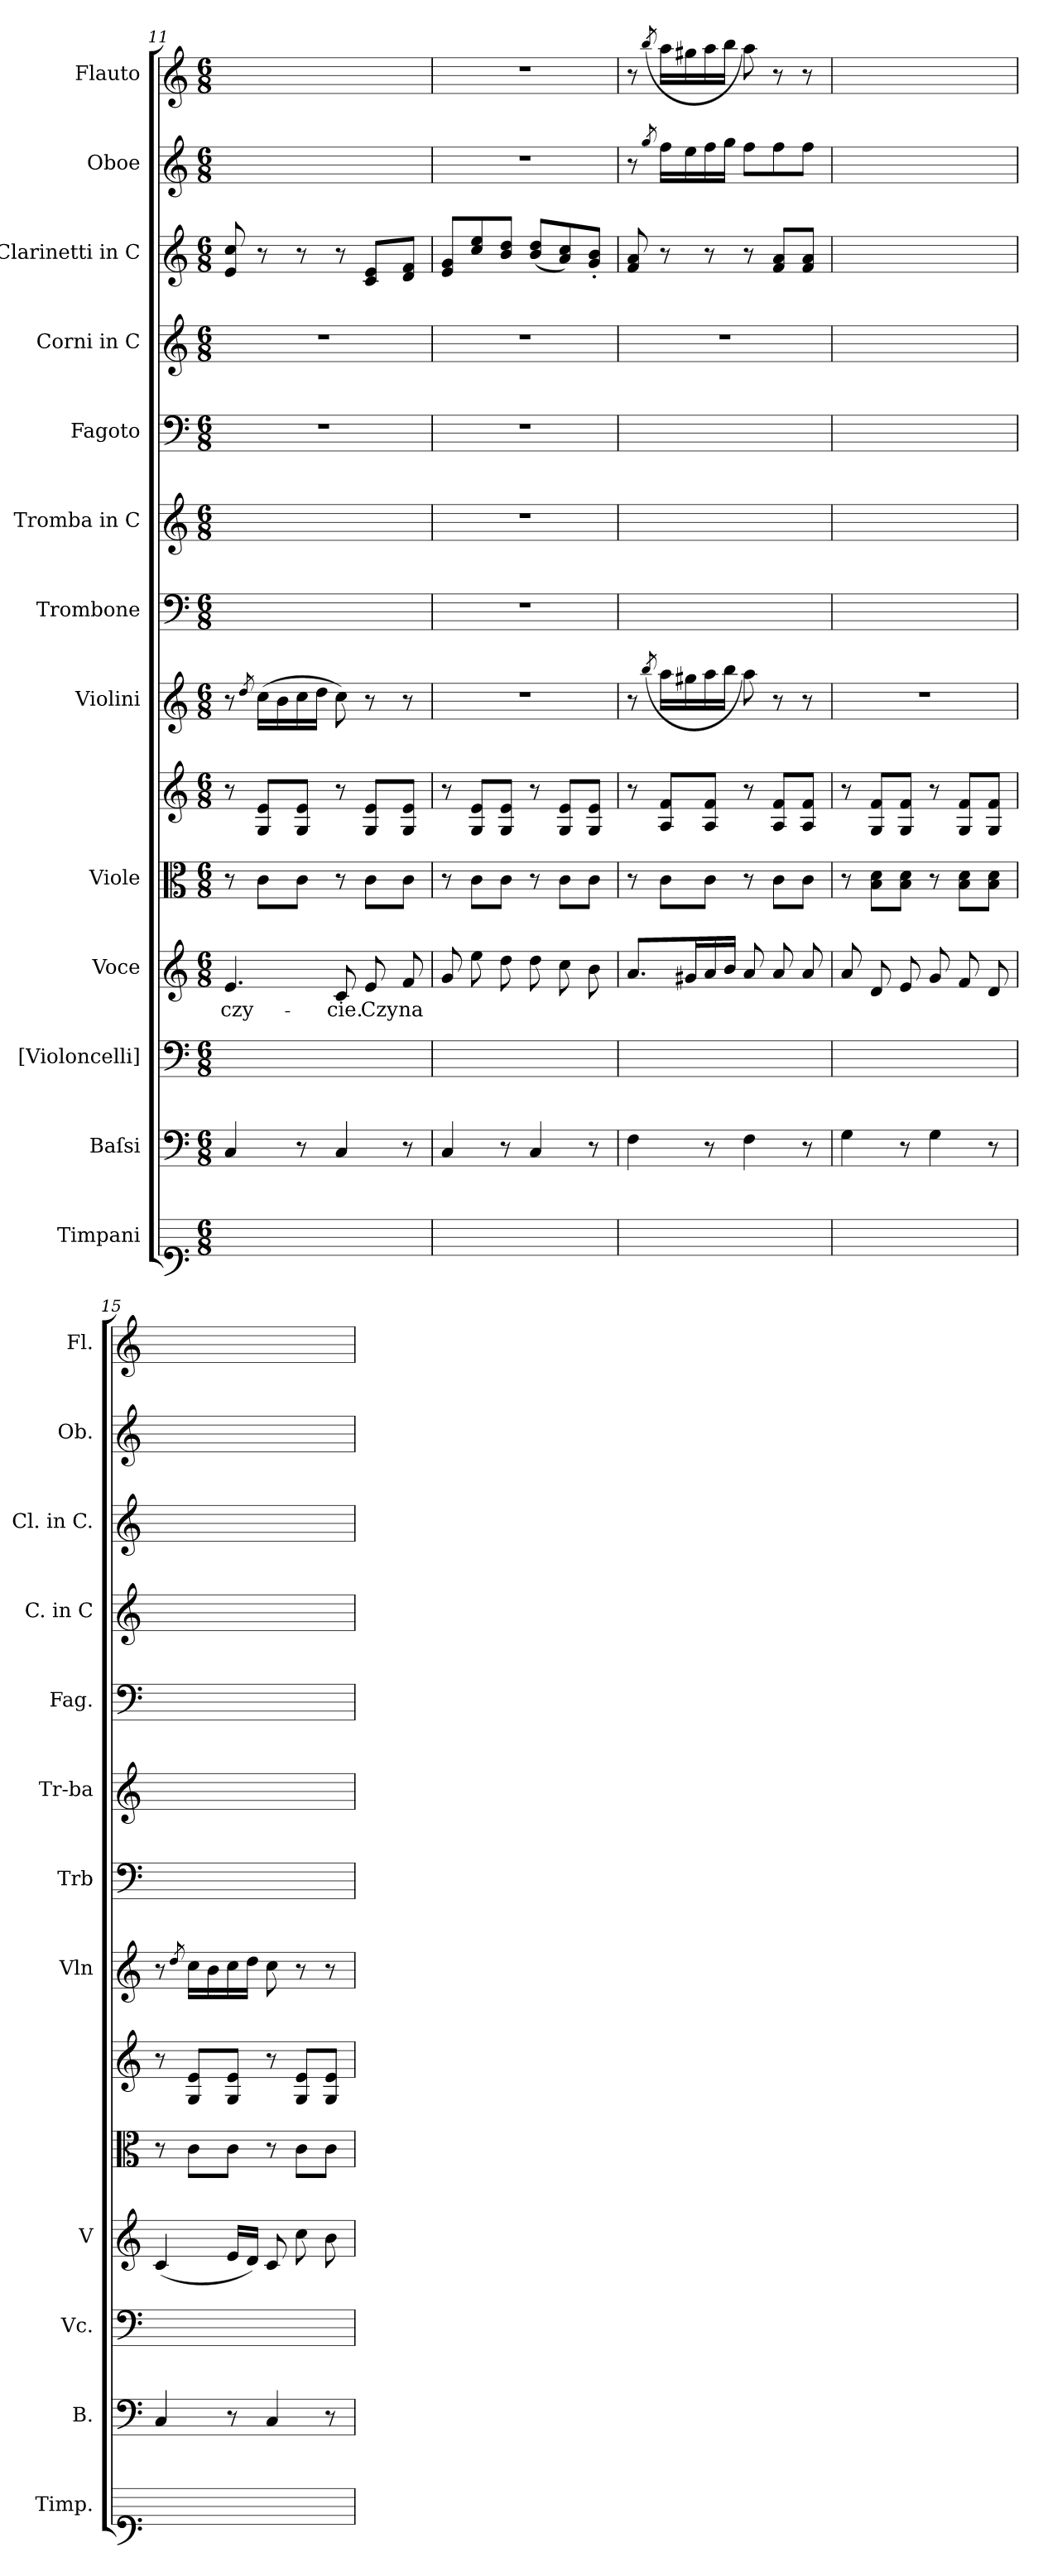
**kern	**kern	**kern	**kern	**text	**kern	**kern	**kern	**kern	**kern	**kern	**kern	**kern	**kern	**kern
*part14	*part13	*part12	*part11	*part11	*part10	*part9	*part8	*part7	*part6	*part5	*part4	*part3	*part2	*part1
*staff14	*staff13	*staff12	*staff11	*staff11	*staff10	*staff9	*staff8	*staff7	*staff6	*staff5	*staff4	*staff3	*staff2	*staff1
*I"Timpani	*I"Baſsi	*I"[Violoncelli]	*I"Voce	*	*I"Viole	*	*I"Violini	*I"Trombone	*I"Tromba in C	*I"Fagoto	*I"Corni in C	*I"Clarinetti in C	*I"Oboe	*I"Flauto
*I'Timp.	*I'B.	*I'Vc.	*I'V	*	*	*	*I'Vln	*I'Trb	*I'Tr-ba	*I'Fag.	*I'C. in C	*I'Cl. in C.	*I'Ob.	*I'Fl.
*clefF1	*clefF4	*clefF4	*clefG2	*	*clefC3	*clefG2	*clefG2	*clefF4	*clefG2	*clefF4	*clefG2	*clefG2	*clefG2	*clefG2
*k[]	*k[]	*k[]	*k[]	*	*k[]	*k[]	*k[]	*k[]	*k[]	*k[]	*k[]	*k[]	*k[]	*k[]
*M6/8	*M6/8	*M6/8	*M6/8	*	*M6/8	*M6/8	*M6/8	*M6/8	*M6/8	*M6/8	*M6/8	*M6/8	*M6/8	*M6/8
=11	=11	=11	=11	=11	=11	=11	=11	=11	=11	=11	=11	=11	=11	=11
2.ryy	4C/	2.ryy	4.e/	-czy-	8r	8r	8r	2.ryy	2.ryy	2.r	2.r	8e/ 8cc/	2.ryy	2.ryy
.	.	.	.	.	.	.	8qdd/	.	.	.	.	.	.	.
.	.	.	.	.	8c\L	8G/ 8e/L	(>16cc\LL	.	.	.	.	8r	.	.
.	.	.	.	.	.	.	16b\	.	.	.	.	.	.	.
.	8r	.	.	.	8c\J	8G/ 8e/J	16cc\	.	.	.	.	8r	.	.
.	.	.	.	.	.	.	16dd\JJ	.	.	.	.	.	.	.
.	4C/	.	8c/	-cie.	8r	8r	8cc\)	.	.	.	.	8r	.	.
.	.	.	8e/	Czy	8c\L	8G/ 8e/L	8r	.	.	.	.	8c/ 8e/L	.	.
.	8r	.	8f/	na	8c\J	8G/ 8e/J	8r	.	.	.	.	8d/ 8f/J	.	.
=12	=12	=12	=12	=12	=12	=12	=12	=12	=12	=12	=12	=12	=12	=12
2.ryy	4C/	2.ryy	8g/	.	8r	8r	2.r	2.r	2.r	2.r	2.r	8e/ 8g/L	2.r	2.r
.	.	.	8ee\	.	8c\L	8G/ 8e/L	.	.	.	.	.	8cc/ 8ee/	.	.
.	8r	.	8dd\	.	8c\J	8G/ 8e/J	.	.	.	.	.	8b/ 8dd/J	.	.
.	4C/	.	8dd\	.	8r	8r	.	.	.	.	.	(<8b/ 8dd/L	.	.
.	.	.	8cc\	.	8c\L	8G/ 8e/L	.	.	.	.	.	8a/ 8cc/)	.	.
.	8r	.	8b\	.	8c\J	8G/ 8e/J	.	.	.	.	.	8g'</ 8b'</J	.	.
=13	=13	=13	=13	=13	=13	=13	=13	=13	=13	=13	=13	=13	=13	=13
2.ryy	4F\	2.ryy	8.a/L	.	8r	8r	8r	2.ryy	2.ryy	2.ryy	2.r	8f/ 8a/	8r	8r
.	.	.	.	.	.	.	(>8qbb/	.	.	.	.	.	8qgg/	(>8qbb/
.	.	.	.	.	8c\L	8A/ 8f/L	16aa\LL	.	.	.	.	8r	16ff\LL	16aa\LL
.	.	.	16g#X/L	.	.	.	16gg#X\	.	.	.	.	.	16ee\	16gg#X\
.	8r	.	16a/	.	8c\J	8A/ 8f/J	16aa\	.	.	.	.	8r	16ff\	16aa\
.	.	.	16b/JJ	.	.	.	16bb\JJ	.	.	.	.	.	16gg\JJ	16bb\JJ
.	4F\	.	8a/	.	8r	8r	8aa\)	.	.	.	.	8r	8ff\L	8aa\)
.	.	.	8a/	.	8c\L	8A/ 8f/L	8r	.	.	.	.	8f/ 8a/L	8ff\	8r
.	8r	.	8a/	.	8c\J	8A/ 8f/J	8r	.	.	.	.	8f/ 8a/J	8ff\J	8r
=14	=14	=14	=14	=14	=14	=14	=14	=14	=14	=14	=14	=14	=14	=14
2.ryy	4G\	2.ryy	8a/	.	8r	8r	2.r	2.ryy	2.ryy	2.ryy	2.ryy	2.ryy	2.ryy	2.ryy
.	.	.	8d/	.	8B\ 8d\L	8G/ 8f/L	.	.	.	.	.	.	.	.
.	8r	.	8e/	.	8B\ 8d\J	8G/ 8f/J	.	.	.	.	.	.	.	.
.	4G\	.	8g/	.	8r	8r	.	.	.	.	.	.	.	.
.	.	.	8f/	.	8B\ 8d\L	8G/ 8f/L	.	.	.	.	.	.	.	.
.	8r	.	8d/	.	8B\ 8d\J	8G/ 8f/J	.	.	.	.	.	.	.	.
=15	=15	=15	=15	=15	=15	=15	=15	=15	=15	=15	=15	=15	=15	=15
2.ryy	4C/	2.ryy	(<4c/	.	8r	8r	8r	2.ryy	2.ryy	2.ryy	2.ryy	2.ryy	2.ryy	2.ryy
.	.	.	.	.	.	.	8qdd/	.	.	.	.	.	.	.
.	.	.	.	.	8c\L	8G/ 8e/L	16cc\LL	.	.	.	.	.	.	.
.	.	.	.	.	.	.	16b\	.	.	.	.	.	.	.
.	8r	.	16e/LL	.	8c\J	8G/ 8e/J	16cc\	.	.	.	.	.	.	.
.	.	.	16d/JJ)	.	.	.	16dd\JJ	.	.	.	.	.	.	.
.	4C/	.	8c/	.	8r	8r	8cc\	.	.	.	.	.	.	.
.	.	.	8cc\	.	8c\L	8G/ 8e/L	8r	.	.	.	.	.	.	.
.	8r	.	8b\	.	8c\J	8G/ 8e/J	8r	.	.	.	.	.	.	.
=	=	=	=	=	=	=	=	=	=	=	=	=	=	=
*-	*-	*-	*-	*-	*-	*-	*-	*-	*-	*-	*-	*-	*-	*-
